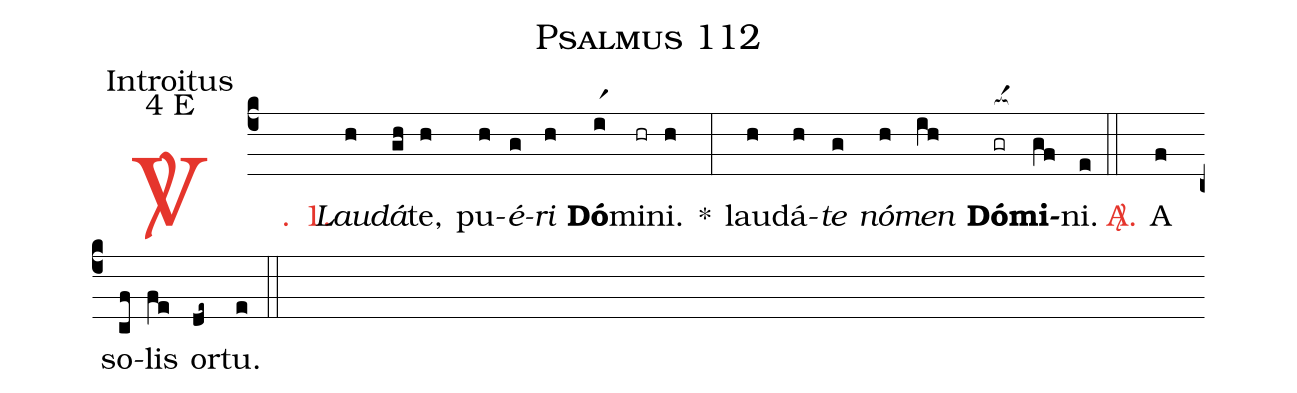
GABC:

name: Psalmus 112;
office-part: Introitus;
mode: 4;
mode-differentia: E;
%%
(c4)

<c><sp>V/</sp>. 1.</c>() <i>Lau</i>(h)<i>dá</i>(gh)te,(h) pu(h)<i>é</i>(g)<i>ri</i>(h) <b>Dó</b>(ir1)mi(hr)ni.(h) *(:) lau(h)dá(h)<i>te</i>(g) <i>nó</i>(h)<i>men</i>(ih) <nlba><b>Dó</b>(gr[ocba:1{])<b>mi</b></nlba>(gf[ocba:0}])ni.(e)

(::)

<nlba><c><sp>A/</sp>.</c>() A</nlba>(f) so(cf)lis(fe) or(de~)tu.(e)

(::)
